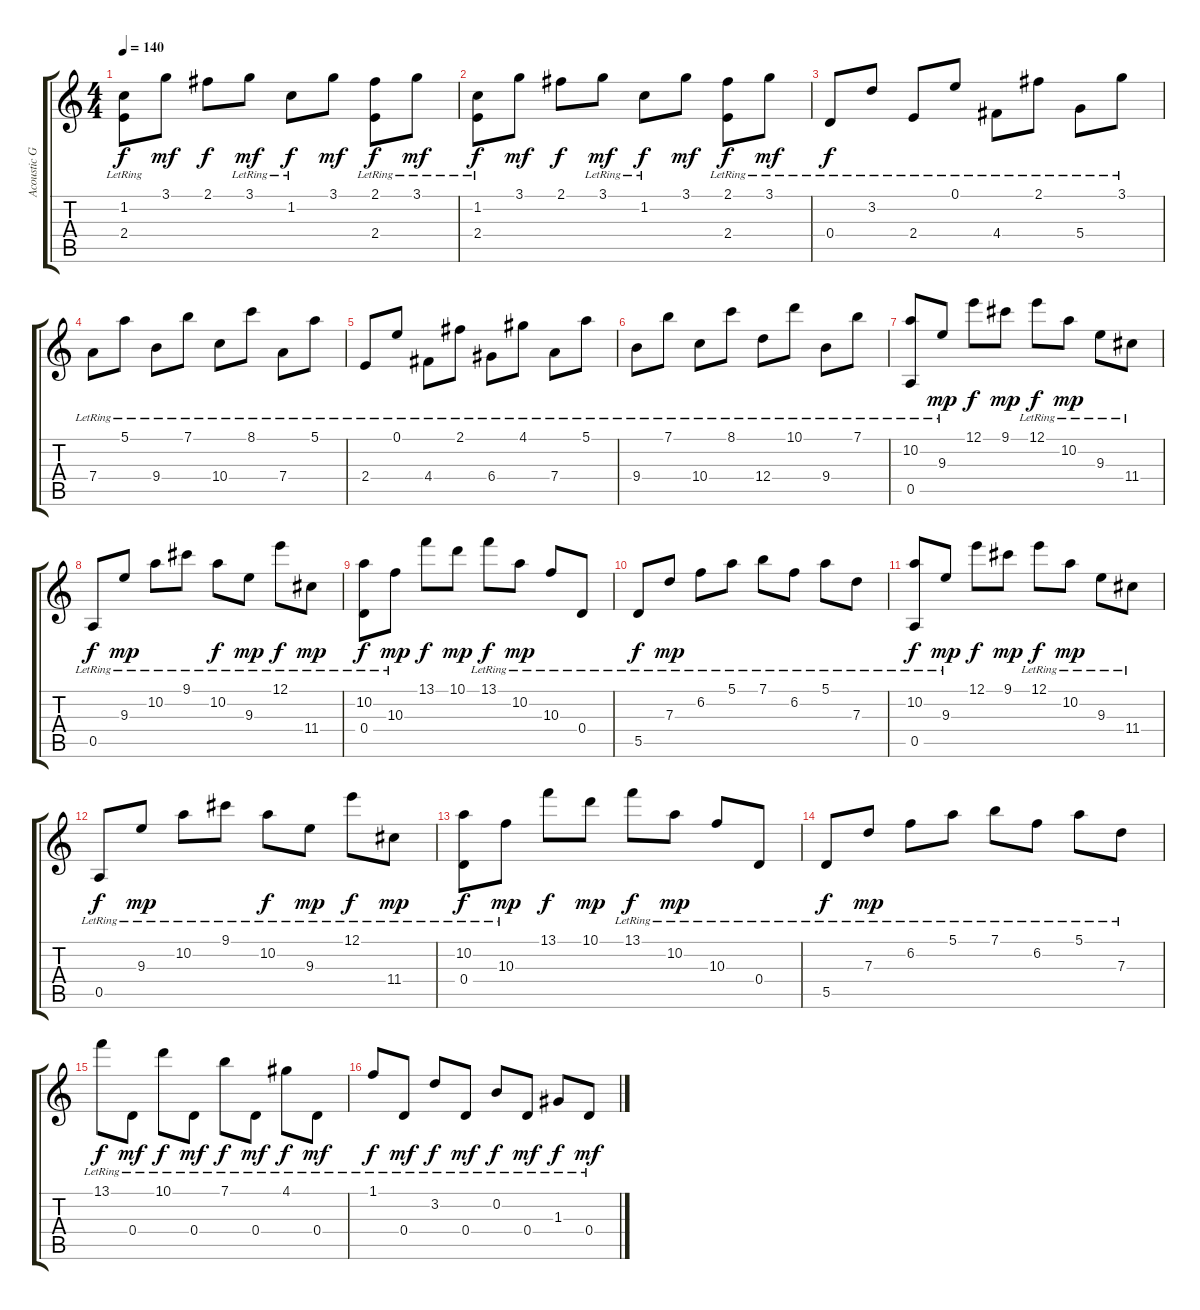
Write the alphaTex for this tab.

\track ("Acoustic Guitar" "Acoustic G") {instrument acousticguitarsteel}
\staff {score tabs}
\tuning (E4 B3 G3 D3 A2 E2) {hide}
\ts (4 4)
\tempo 140
\clef g2
\ks c
(1.2{lr} 2.4{lr}).8{dy f} 3.1.8{dy mf} 2.1.8{dy f} 3.1{lr}.8{dy mf} 1.2{lr}.8{dy f} 3.1.8{dy mf} (2.1 2.4{lr}).8{dy f} 3.1{lr}.8{dy mf} |
(1.2{lr} 2.4{lr}).8{dy f} 3.1.8{dy mf} 2.1.8{dy f} 3.1{lr}.8{dy mf} 1.2{lr}.8{dy f} 3.1.8{dy mf} (2.1 2.4{lr}).8{dy f} 3.1{lr}.8{dy mf} |
0.4{lr}.8{dy f} 3.2{lr}.8 2.4{lr}.8 0.1{lr}.8 4.4{lr}.8 2.1{lr}.8 5.4{lr}.8 3.1{lr}.8 |
7.4{lr}.8 5.1{lr}.8 9.4{lr}.8 7.1{lr}.8 10.4{lr}.8 8.1{lr}.8 7.4{lr}.8 5.1{lr}.8 |
2.4{lr}.8 0.1{lr}.8 4.4{lr}.8 2.1{lr}.8 6.4{lr}.8 4.1{lr}.8 7.4{lr}.8 5.1{lr}.8 |
9.4{lr}.8 7.1{lr}.8 10.4{lr}.8 8.1{lr}.8 12.4{lr}.8 10.1{lr}.8 9.4{lr}.8 7.1{lr}.8 |
(10.2{lr} 0.5{lr}).8 9.3{lr}.8{dy mp} 12.1.8{dy f} 9.1.8{dy mp} 12.1{lr}.8{dy f} 10.2{lr}.8{dy mp} 9.3{lr}.8 11.4{lr}.8 |
0.5{lr}.8{dy f} 9.3{lr}.8{dy mp} 10.2{lr}.8 9.1{lr}.8 10.2{lr}.8{dy f} 9.3{lr}.8{dy mp} 12.1{lr}.8{dy f} 11.4{lr}.8{dy mp} |
(10.2{lr} 0.4{lr}).8{dy f} 10.3{lr}.8{dy mp} 13.1.8{dy f} 10.1.8{dy mp} 13.1{lr}.8{dy f} 10.2{lr}.8{dy mp} 10.3{lr}.8 0.4{lr}.8 |
5.5{lr}.8{dy f} 7.3{lr}.8{dy mp} 6.2{lr}.8 5.1{lr}.8 7.1{lr}.8 6.2{lr}.8 5.1{lr}.8 7.3{lr}.8 |
(10.2{lr} 0.5{lr}).8{dy f} 9.3{lr}.8{dy mp} 12.1.8{dy f} 9.1.8{dy mp} 12.1{lr}.8{dy f} 10.2{lr}.8{dy mp} 9.3{lr}.8 11.4{lr}.8 |
0.5{lr}.8{dy f} 9.3{lr}.8{dy mp} 10.2{lr}.8 9.1{lr}.8 10.2{lr}.8{dy f} 9.3{lr}.8{dy mp} 12.1{lr}.8{dy f} 11.4{lr}.8{dy mp} |
(10.2{lr} 0.4{lr}).8{dy f} 10.3{lr}.8{dy mp} 13.1.8{dy f} 10.1.8{dy mp} 13.1{lr}.8{dy f} 10.2{lr}.8{dy mp} 10.3{lr}.8 0.4{lr}.8 |
5.5{lr}.8{dy f} 7.3{lr}.8{dy mp} 6.2{lr}.8 5.1{lr}.8 7.1{lr}.8 6.2{lr}.8 5.1{lr}.8 7.3{lr}.8 |
13.1{lr}.8{dy f} 0.4{lr}.8{dy mf} 10.1{lr}.8{dy f} 0.4{lr}.8{dy mf} 7.1{lr}.8{dy f} 0.4{lr}.8{dy mf} 4.1{lr}.8{dy f} 0.4{lr}.8{dy mf} |
1.1{lr}.8{dy f} 0.4{lr}.8{dy mf} 3.2{lr}.8{dy f} 0.4{lr}.8{dy mf} 0.2{lr}.8{dy f} 0.4{lr}.8{dy mf} 1.3{lr}.8{dy f} 0.4{lr}.8{dy mf}
